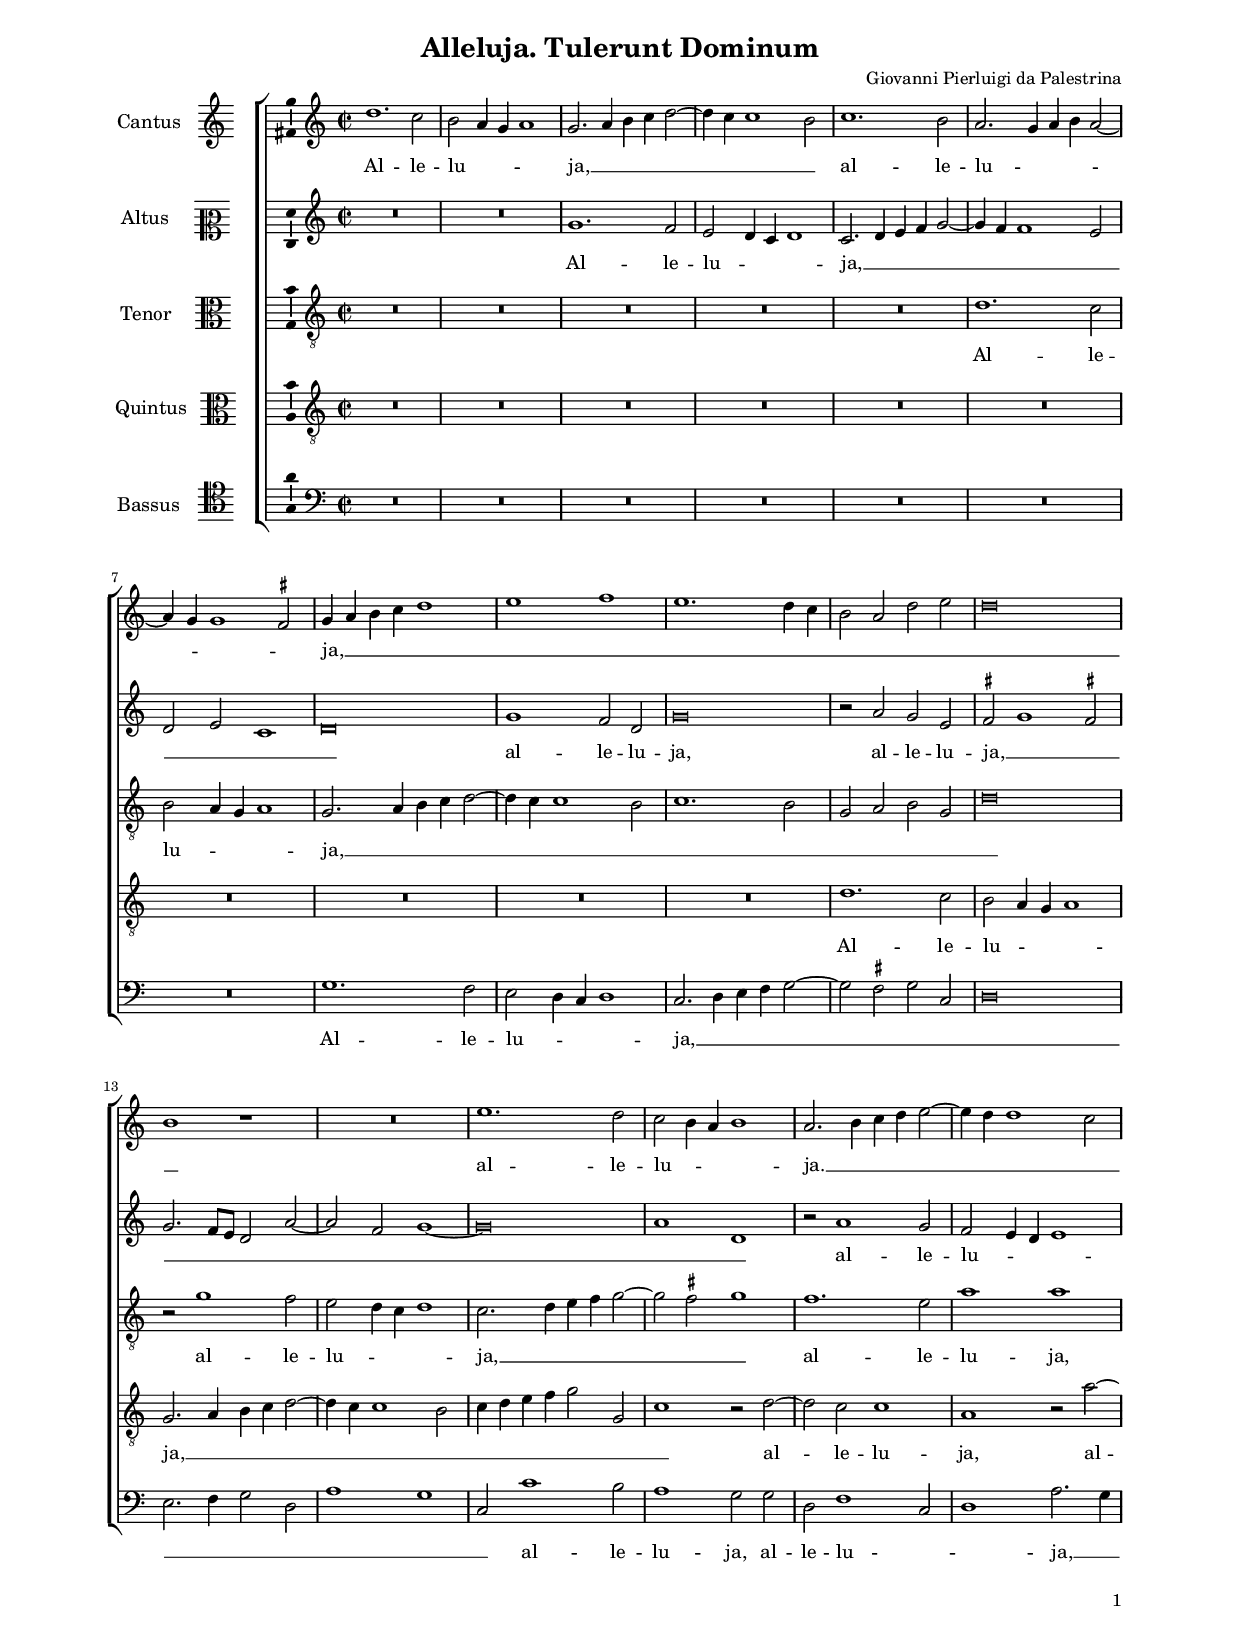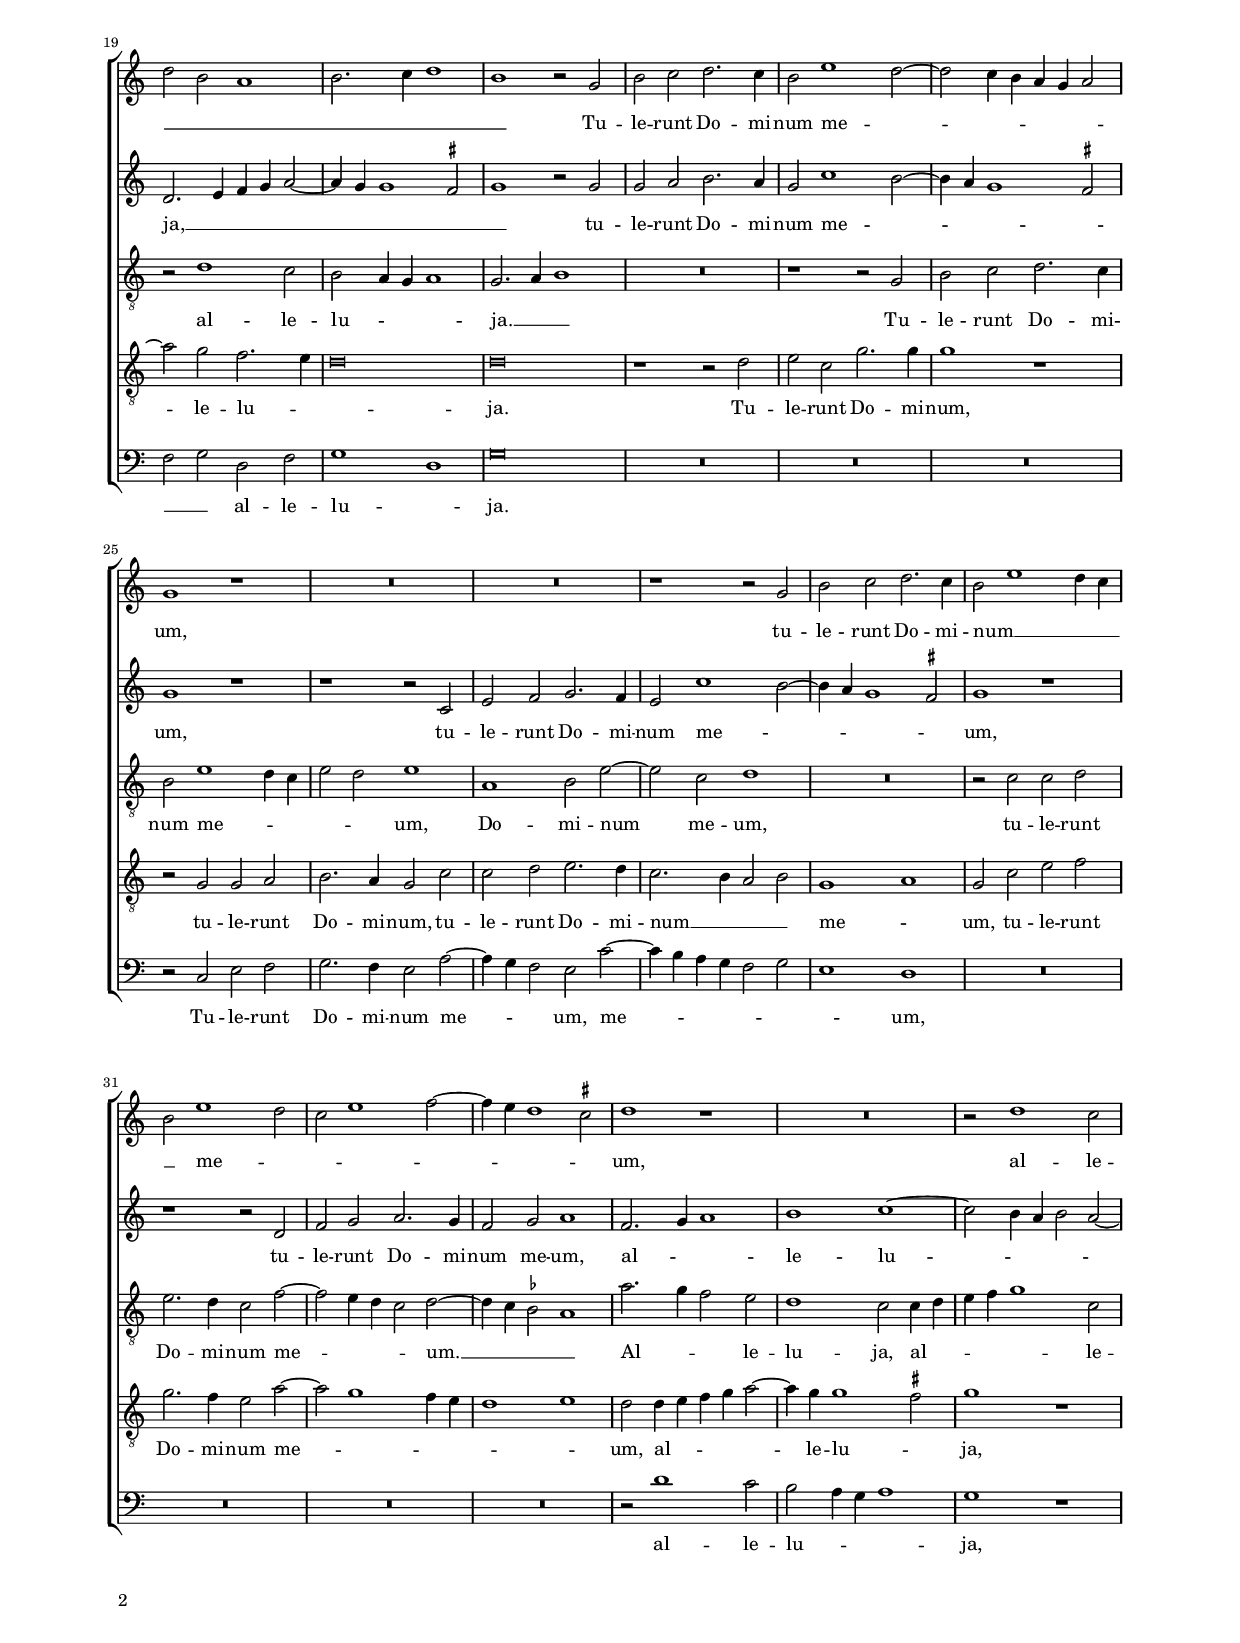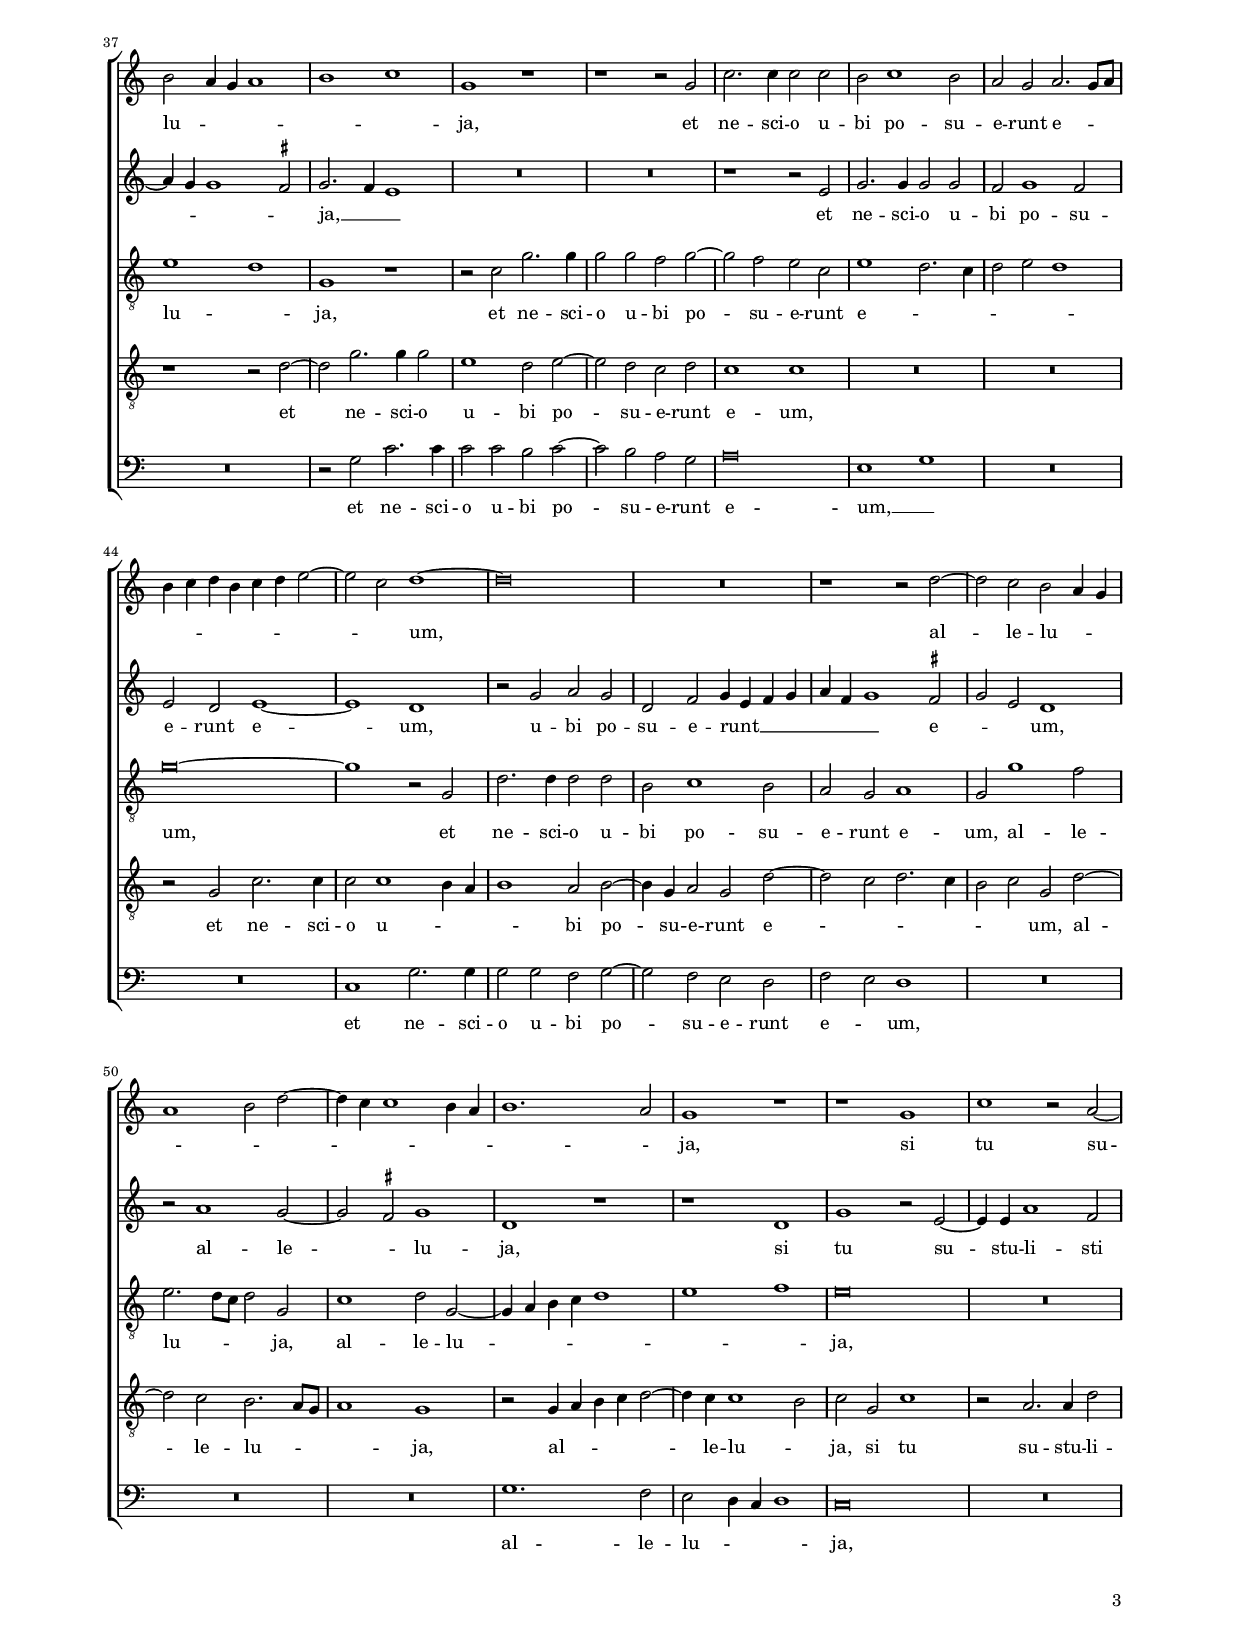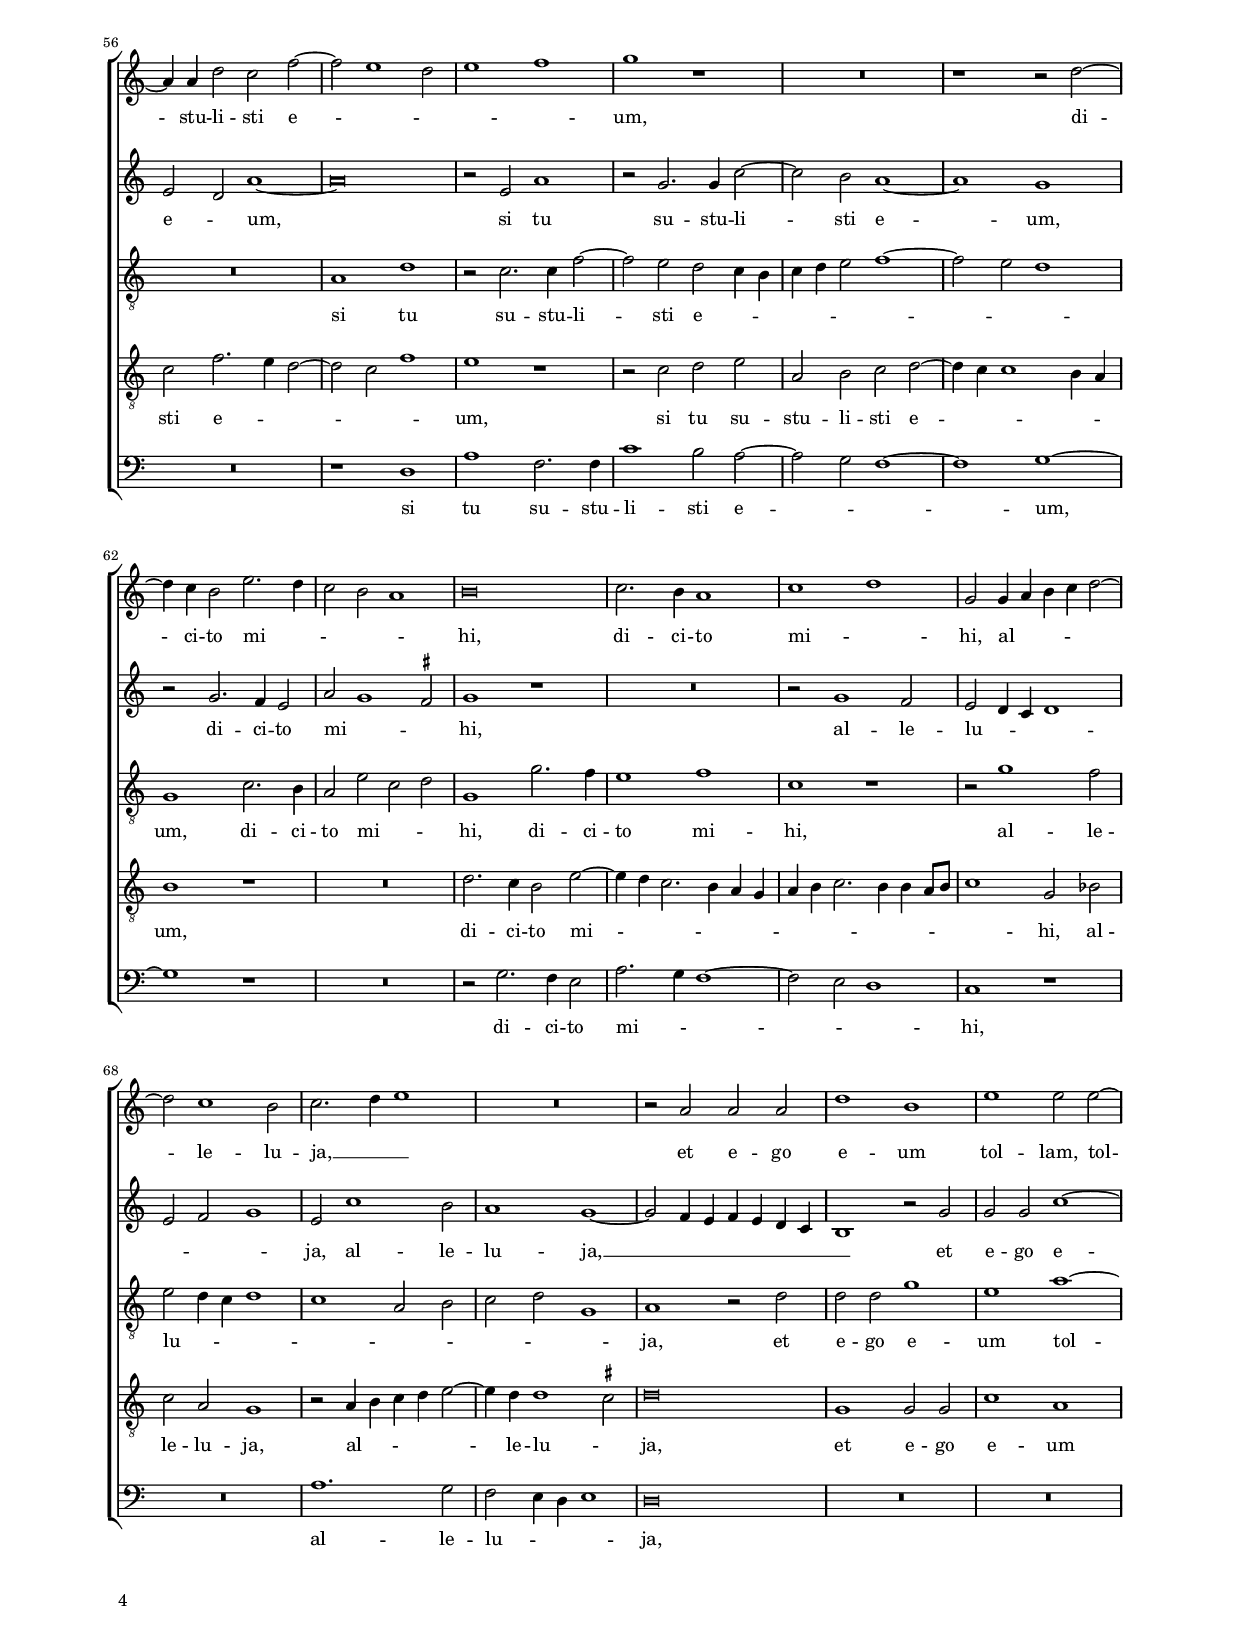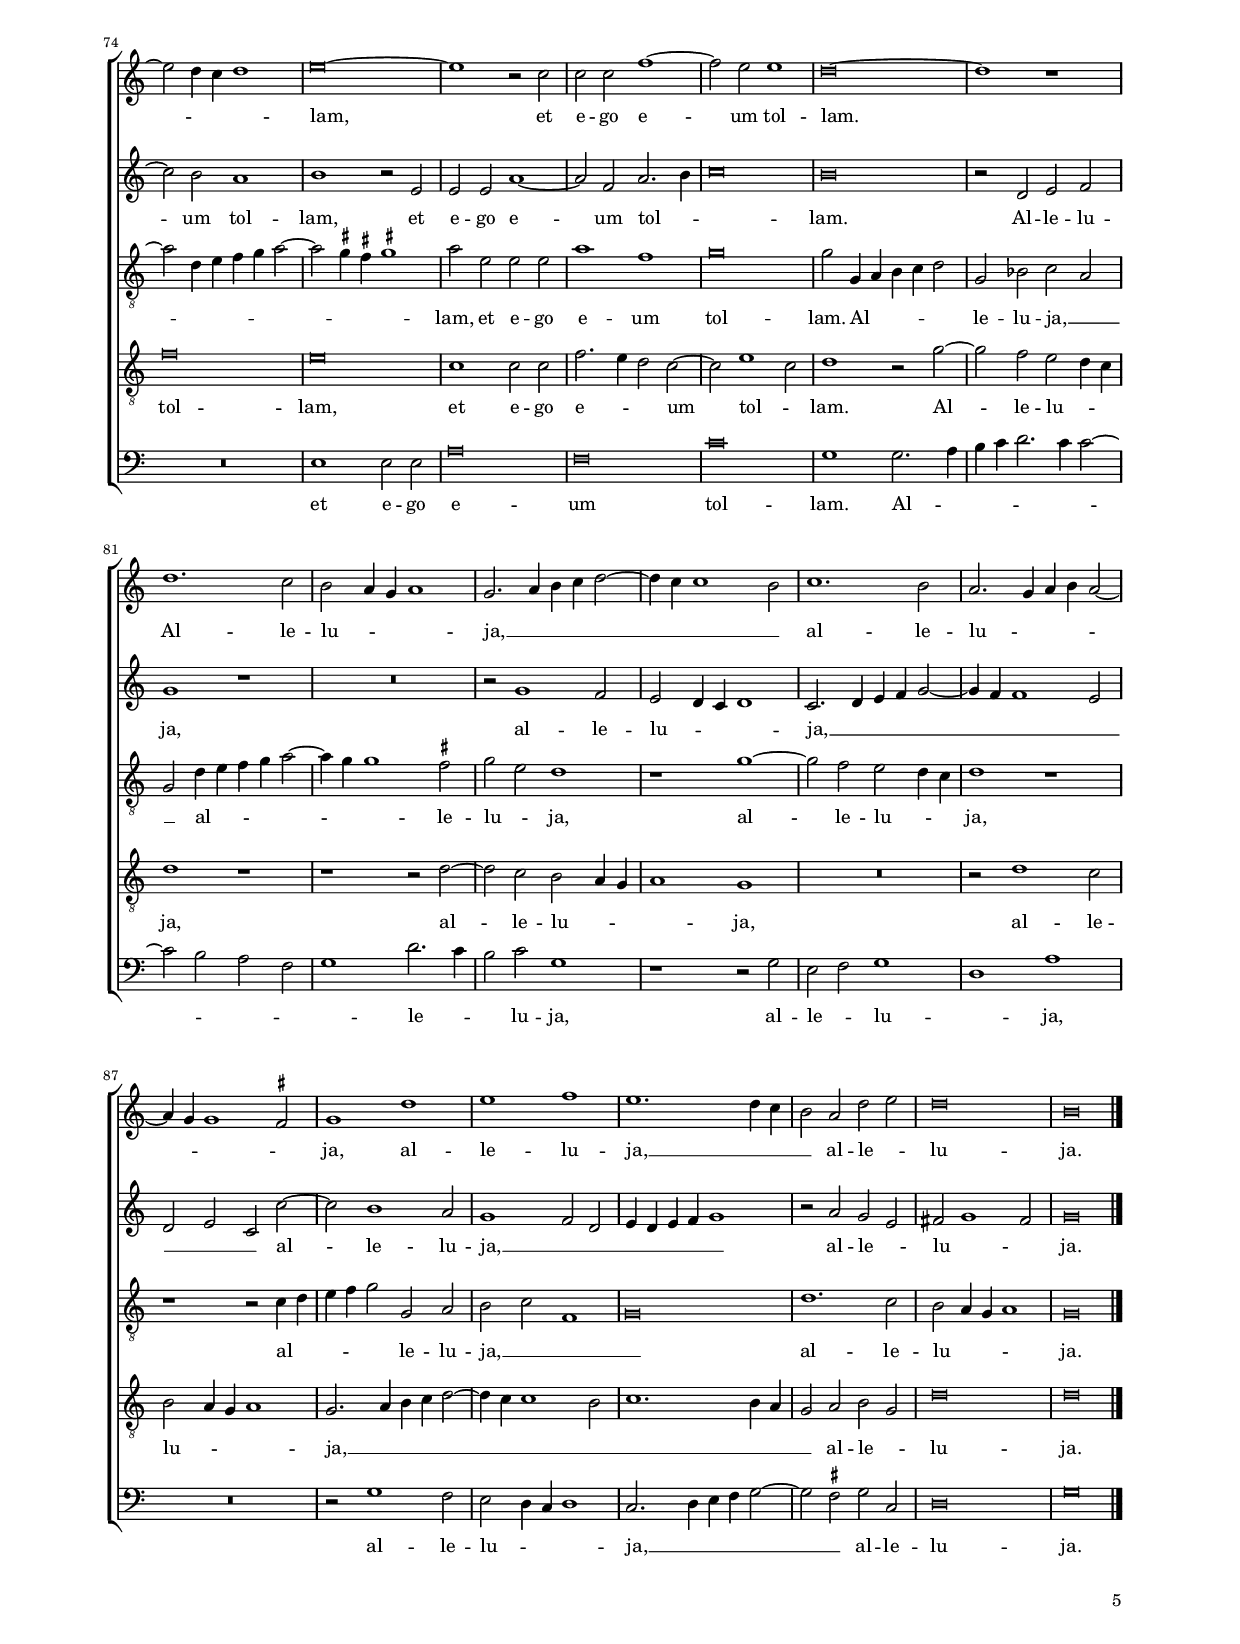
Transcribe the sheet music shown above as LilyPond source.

\header
{
  title="Alleluja. Tulerunt Dominum"
  composer="Giovanni Pierluigi da Palestrina"
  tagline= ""
}

\version "2.20.0"
\language deutsch
#(set-global-staff-size 15)
% #(set-default-paper-size "letter")
#(ly:set-option 'point-and-click #f)


\paper
	{
	top-margin = 1.8 \cm
	bottom-margin = 1.2 \cm
	left-margin = 2 \cm
	right-margin = 2 \cm
	ragged-bottom = ##f
	ragged-last-bottom = ##t
	print-page-number = ##f
	system-system-spacing = #'((basic-distance . 8) (minimum-distance . 14) (padding . 7) (strechability . 150))
    oddFooterMarkup=\markup   \fill-line { "" \fromproperty #'page:page-number-string }
    evenFooterMarkup=\markup  \fill-line { \fromproperty #'page:page-number-string "" }
    last-bottom-spacing = #'((basic-distance . 12) (minimum-distance . 7) (padding . 4))
	systems-per-page = 3
    page-count = 5
%	min-systems-per-page = 3
%	print-all-headers = ##t
%	print-first-page-number = ##t
%	first-page-number = 1
	}

	
global = {
    % \set Staff.autoBeaming = ##f
	\key c \major
	\time 2/2 \set Score.measureLength = #(ly:make-moment 2/1)
    \set Score.tempoHideNote = ##t
    \tempo 2 = 95
    \skip 1*2*93 \bar "|."
	}

	ficta = { \once \set suggestAccidentals = ##t }

	forget = #(define-music-function (music) (ly:music?) #{
		\accidentalStyle forget
		$music
		\accidentalStyle default
		#})

	m = \melisma
	me = \melismaEnd
%	\mark \markup { \override #'(style . baroque) { \note  #"breve" #1 = \note #"breve." #1 } }


incipitcantus = \markup { \score {
	{
	\set Staff.instrumentName = \markup { \fontsize #1 "Cantus" }
	\key c \major
	\clef violin
	s4 \bar ""
	}
	\layout  {
	raggedright = ##t
	indent = 1.6 \cm
	line-width = 2.2\cm
	\context { \Staff \remove Time_signature_engraver }
	\override Staff.Clef.Y-extent = #'(0 . 0)
	}} \hspace #1 }

      
incipitaltus = \markup { \score {
	{
	\set Staff.instrumentName = \markup { \fontsize #1 "Altus" }
	\key c \major
	\clef mezzosoprano
	s4 \bar ""
	}
	\layout  {
	raggedright = ##t
	indent = 1.6 \cm
	line-width = 2.2\cm
	\context { \Staff \remove Time_signature_engraver }
	\override Staff.Clef.Y-extent = #'(0 . 0)
	}} \hspace #1 }


incipittenor = \markup { \score {
	{
	\set Staff.instrumentName = \markup { \fontsize #1 "Tenor" }
	\key c \major
	\clef alto
	s4 \bar ""
	}
	\layout  {
	raggedright = ##t
	indent = 1.6 \cm
	line-width = 2.2\cm
	\context { \Staff \remove Time_signature_engraver }
	\override Staff.Clef.Y-extent = #'(0 . 0)
	}} \hspace #1 }
      
      
incipitquintus = \markup { \score {
	{
	\set Staff.instrumentName = \markup { \fontsize #1 "Quintus" }
	\key c \major
	\clef alto
	s4 \bar ""
	}
	\layout  {
	raggedright = ##t
	indent = 1.6 \cm
	line-width = 2.2\cm
	\context { \Staff \remove Time_signature_engraver }
	\override Staff.Clef.Y-extent = #'(0 . 0)
	}} \hspace #1 }
      
      
incipitbassus = \markup { \score {
	{
	\set Staff.instrumentName = \markup { \fontsize #1 "Bassus" }
	\key c \major
	\clef tenor
	s4 \bar ""
	}
	\layout  {
	raggedright = ##t
	indent = 1.6 \cm
	line-width = 2.2\cm
	\context { \Staff \remove Time_signature_engraver }
	\override Staff.Clef.Y-extent = #'(0 . 0)
	}} \hspace #1 }


cantus =  \relative c''
	{
    d1. c2
	h2 a4 g a1
	g2. a4 h c d2~
	d4 c c1 h2
%5
	c1. h2 |
	 a2. g4 a h a2~
	a4 g g1 \ficta fis2
	g4 a h c d1
	e1 f
%10
	e1. d4 c |
	h2 a d e
	d\breve
	h1 r
	R\breve 
%15
	e1. d2 |
	c2 h4 a h1
	a2. h4 c d e2~
	e4 d d1 c2
	d2 h a1
%20
	h2. c4 d1 |
	h1 r2 g
	h2 c d2. c4
	h2 e1 d2~
	d2 c4 h a g a2
%25
	g1 r |
	R\breve 
	R\breve 
	r1 r2 g
	h2 c d2. c4
%30
	h2 e1 d4 c |
	h2  e1 d2
	c2 e1 f2~
	f4 e d1 \ficta cis2
	d1 r
%35
	R\breve 
	r2 d1 c2 |
	h2 a4 g a1
	h1 c
	g1 r
%40
	r1 r2 g |
	c2. c4 c2 c
	h2 c1 h2
	a2 g a2. g8 a
	h4 c d h c d e2~
%45
	e2 c d1~ |
	d\breve
	R\breve 
	r1 r2 d~
	d2 c h a4 g
%50
	a1 h2 d~ |
	d4 c c1 h4 a
	h1. a2
	g1 r
	r1 g
%55
	c1 r2 a~ |
	a4 a d2 c f~
	f2 e1 d2
	e1 f
	g1 r
%60
	R\breve  |
	r1 r2 d~
	d4 c h2 e2. d4
	c2 h a1
	h\breve
%65
	c2. h4 a1 |
	c1 d
	g,2 g4 a h c d2~
	d2 c1 h2
	c2. d4 e1
%70
	R\breve  |
	r2 a, a a
	d1 h
	e1 e2 e~
	e2 d4 c d1
%75
	e\breve~ |
	e1 r2 c
	c2 c f1~
	f2 e e1
	d\breve~
%80
	d1 r |
	d1. c2
	h2 a4 g a1
	g2. a4 h c d2~
	d4 c c1 h2
%85
	c1. h2 |
	 a2. g4 a h a2~
	a4 g g1 \ficta fis2
	g1 d'
	e1 f
%90
	e1. d4 c
	h2 a d e
	d\breve
	h\breve
	}


altus =  \relative c'
    {
    R\breve 
	R\breve 
	g'1. f2
	e2 d4 c d1
%5
	c2. d4 e f g2~ |
	g4 f f1 e2
	d2 e c1
	d\breve
	g1 f2 d
%10
	g\breve |
	r2 a g e
	\ficta fis2 g1 \ficta fis!2
	g2. f8 e d2 a'~
	a2 f g1~
%15
	g\breve |
	a1 d,
	r2 a'1 g2
	f2 e4 d e1
	d2. e4 f g a2~
%20
	a4 g g1 \ficta fis2 |
	g1 r2 g
	g2 a h2. a4
	g2 c1 h2~
	h4 a g1 \ficta fis2
%25
	g1 r |
	r1 r2 c,
	e2 f g2. f4
	e2 c'1 h2~
	h4 a g1 \ficta fis2
%30
	g1 r |
	r1 r2 d
	f2 g a2. g4
	f2 g a1
	f2. g4 a1
%35
	h1 c~ |
	c2 h4 a h2 a~
	a4 g g1 \ficta fis2
	g2. \ficta f4 e1
	R\breve 
%40
	R\breve  |
	r1 r2 e
	g2. g4 g2 g
	f2 g1 f2
	e2 d e1~
%45
	e1 d |
	r2 g a g
	d2 f g4 e f g
	a4 f g1 \ficta fis2
	g2 e d1
%50
	r2 a'1 g2~ |
	g2 \ficta fis g1
	d1 r
	r1 d
	g1 r2 e~
%55
	e4 e a1 f2 |
	e2 d a'1~
	a\breve
	r2 e a1
	r2 g2. g4 c2~
%60
	c2 h a1~ |
	a1 g
	r2 g2. f4 e2
	a2 g1 \ficta fis2
	g1 r
%65
	R\breve  |
	r2 g1 f2
	e2 d4 c d1
	e2 f g1
	e2 c'1 h2
%70
	a1 g~ |
	g2 f4 e f e d c
	h1 r2 g'
	g2 g c1~
	c2 h a1
%75
	h1 r2 e, |
	e2 e a1~
	a2 f a2. h4
	c\breve
	h\breve
%80
	r2 d, e f |
	g1 r
	R\breve 
	r2 g1 f2
	e2 d4 c d1
%85
	c2. d4 e f g2~ |
	g4 f f1 e2
	d2 e c c'~
	c2 h1 a2
	g1 f2 d
%90
	e4 d e f g1
	r2 a g e
	fis2 g1 fis2
	g\breve
	}


tenor =  \relative c'
	{
	R\breve 
	R\breve 
	R\breve 
	R\breve 
%5
	R\breve  |
	d1. c2
	h2 a4 g a1
	g2. a4 h c d2~
	d4 c c1 h2
%10
	c1. h2 |
	g2 a h g
	d'\breve
	r2 g1 f2
	e2 d4 c d1
%15
	 c2. d4 e f g2~ |
	g2 \ficta fis g1
	f1. e2
	a1 a
	r2 d,1 c2
%20
	h2  a4 g a1 |
	g2. a4 h1
	R\breve 
	r1 r2 g
	h2 c d2. c4
%25
	h2 e1 d4 c |
	e2 d e1
	a,1 h2 e~
	e2 c d1
	R\breve 
%30
	r2 c c d |
	e2. d4 c2 f~
	f2 e4 d c2 d~
	d4 c \ficta b2 a1
	a'2. g4 f2 e
%35
	d1 c2 c4 d |
	e4 f g1 c,2
	e1 d
	g,1 r
	r2 c g'2. g4
%40
	g2 g f g~ |
	g2 f e c
	e1 d2. c4
	d2 e d1
	g\breve~
%45
	g1 r2 g, |
	d'2. d4 d2 d
	h2 c1 h2
	a2 g a1
	g2 g'1 f2
%50
	e2. d8 c d2 g, |
	c1 d2 g,~
	g4 a h c d1
	e1 f
	e\breve
%55
	R\breve  |
	R\breve 
	a,1 d
	r2 c2. c4 f2~
	f2 e d c4 h
%60
	c4 d e2 f1~ |
	f2 e d1
	g,1 c2. h4
	a2 e' c d
	g,1 g'2. f4
%65
	e1 f |
	c1 r
	r2 g'1 f2
	e2 d4 c d1
	c1 a2 h
%70
	c2 d g,1 |
	a1 r2 d
	d2 d g1
	e1 a~
	a2  d,4 e f g a2~
%75
	a2 \ficta gis4 \ficta fis \ficta gis!1 |
	a2 e e e
	a1 f
	g\breve
	g2 g,4 a h c d2
%80
	g,2 b c a |
	g2 d'4 e f g a2~
	a4 g g1 \ficta fis2
	g2 e d1
	r1 g~
%85
	g2 f e d4 c |
	d1 r
	r1 r2 c4 d
	e f g2 g, a
	h2 c f,1
%90
	g\breve
	d'1. c2
	h2 a4 g a1
	g\breve
	}


quintus  =  \relative c'
	{
	R\breve 
	R\breve 
	R\breve 
	R\breve 
%5
	R\breve 
	R\breve 
	R\breve 
	R\breve 
	R\breve 
%10
	R\breve 
	d1. c2
	h2 a4 g a1
	g2. a4 h c d2~
	d4 c c1 h2
%15
	c4 d e f g2 g,
	c1 r2 d~ |
	d2 c c1
	a1 r2 a'~
	a2 g f2. e4
%20
	d\breve
	d\breve |
	r1 r2 d
	e2 c g'2. g4
	g1 r
%25
	r2 g, g a
	h2. a4 g2 c |
	c2 d e2. d4
	c2. h4 a2 h
	g1 a
%30
	g2 c e f
	g2. f4 e2 a~ |
	a2 g1 f4 e
	d1 e
	d2 d4 e f g a2~
%35
	a4 g g1 \ficta fis2
	g1 r |
	r1 r2 d~
	d2 g2. g4 g2
	e1 d2 e~
%40
	e2 d c d
	c1 c |
	R\breve 
	R\breve 
	r2 g c2. c4
%45
	c2 c1 h4 a
	h1 a2 h~ |
	h4 g a2 g d'~
	d2 c d2. c4
	h2 c g d'~
%50
	d2 c2 h2. a8 g |
	a1 g
	r2 g4 a h c d2~
	d4 c c1 h2
	c2 g c1
%55
	r2 a2. a4 d2 |
	c2 f2. e4 d2~
	d2 c f1
	e1 r
	r2 c d e
%60
	a,2 h c d~ |
	d4 c c1 h4 a
	h1 r
	R\breve 
	d2. c4 h2 e~
%65
	e4 d c2. h4 a g |
	a4 h c2. h4 h a8 h
	c1 g2 b
	c2 a g1
	r2 a4 h c d e2~
%70
	e4 d d1 \ficta cis2 |
	d\breve
	g,1 g2 g
	c1 a
	f'\breve
%75
	e\breve |
	c1 c2 c
	f2. e4 d2 c~
	c2 e1 c2
	d1 r2 g~
%80
	g2 f e d4 c |
	d1 r
	r1 r2 d~
	d2 c h a4 g
	a1 g
%85
	R\breve  |
	r2 d'1 c2
	h2 a4 g a1
	g2. a4 h c d2~
	d4 c c1 h2
%90
	c1. h4 a |
	g2 a h g
	d'\breve
	d\breve
	}


bassus  =  \relative c
	{
	R\breve 
	R\breve 
	R\breve 
	R\breve 
%5
	R\breve 
	R\breve 
	R\breve 
	g'1. f2
	e2 d4 c d1
%10
	 c2. d4 e f g2~ |
	g2 \ficta fis g c,
	d\breve
	e2. f4 g2 d
	a'1 g
%15
	c,2 c'1 h2 |
	a1 g2 g
	d2 f1 c2
	d1 a'2. g4
	f2 g d f
%20
	g1 d |
	g\breve
	R\breve 
	R\breve 
	R\breve 
%25
	r2 c, e f |
	g2. f4 e2 a~
	a4 g f2 e c'~
	c4 h a g f2 g
	e1 d
%30
	R\breve  |
	R\breve 
	R\breve 
	R\breve 
	r2 d'1 c2
%35
	h2 a4 g a1
	g1 r
	R\breve 
	r2 g c2. c4
	c2 c h c~
%40
	c2 h a g |
	a\breve
	e1 g
	R\breve 
	R\breve 
%45
	c,1 g'2. g4 |
	g2 g f g~
	g2 f e d
	f2 e d1
	R\breve 
%50
	R\breve  |
	R\breve 
	g1. f2
	e2 d4 c d1
	c\breve
%55
	R\breve  |
	R\breve 
	r1 d
	a'1 f2. f4
	c'1 h2 a~
%60
	a2 g f1~ |
	f1 g~
	g1 r
	R\breve 
	r2 g2. f4 e2
%65
	a2. g4 f1~ |
	f2 e d1
	c1 r
	R\breve 
	a'1. g2
%70
	f2 e4 d e1 |
	d\breve
	R\breve 
	R\breve 
	R\breve 
%75
	e1 e2 e |
	a\breve
	f\breve
	c'\breve
	g1 g2. a4
%80
	h4 c d2. c4 c2~ |
	c2 h a f
	g1 d'2. c4
	h2 c g1
	r1 r2 g
%85
	e2 f g1
	d1 a'
	R\breve 
	r2 g1 f2
	e2 d4 c d1
%90
	c2. d4 e f g2~ |
	g2 \ficta fis g c,
	d\breve
	g\breve
	}


lyricscantus = \lyricmode {
	Al -- le -- lu -- _ _ _ ja, __ _ _ _ _ _ _ _ 
	al -- le -- lu -- _ _ _ _ _ _ _ ja, __ _ _ _ _ _ _ _ _ _ _ _ _ _ _ _
	al -- le -- lu -- _ _ _ ja. __ _ _ _ _ _ _ _ _ _ _ _ _ _ _
	Tu -- le -- runt Do -- mi -- num me -- _ _ _ _ _ _ um,
	tu -- le -- runt Do -- mi -- num __ _ _ _ _ me -- _ _ _ _ _ _ _ um,
	al -- le -- lu -- _ _ _ _ _ ja,
	et ne -- sci -- o u -- bi po -- su -- e -- runt e -- _ _ _ _ _ _ _ _ _ _ um,
	al -- le -- lu -- _ _ _ _ _ _ _ _ _ _ _ ja,
	si tu su -- stu -- li -- sti e -- _ _ _ _ um,
	di -- ci -- to mi -- _ _ _ _ hi,
	di -- ci -- to mi -- _ hi,
	al -- _ _ _ _ le -- lu -- ja, __ _ _
	et e -- go e -- um tol -- lam,
	tol -- _ _ _ lam,
	et e -- go e -- um tol -- lam.
	Al -- le -- lu -- _ _ _ ja, __ _ _ _ _ _ _ _ 
	al -- le -- lu -- _ _ _ _ _ _ _ ja,
	al -- le -- lu -- ja, __ _ _ _
    al -- le -- _ lu -- ja.
	}


lyricsaltus = \lyricmode {
	Al -- le -- lu -- _ _ _ ja, __ _ _ _ _ _ _ _ _ _ _ _
	al -- le -- lu -- ja,
	al -- le -- lu -- ja, __ _ _ _ _ _ _ _ _ _ _ _
	al -- le -- lu -- _ _ _ ja, __ _ _ _ _ _ _ _ _
	tu -- le -- runt Do -- mi -- num me -- _ _ _ _ um,
	tu -- le -- runt Do -- mi -- num me -- _ _ _ _ um,
	tu -- le -- runt Do -- mi -- num me -- um,
	al -- _ _ le -- lu -- _ _ _ _ _ _ _ ja, __ _ _
	et ne -- sci -- o u -- bi po -- su -- e -- runt e -- um,
	u -- bi po -- su -- e -- runt __ _ _ _ _ _ _ e -- _ _ um,
	al -- le -- _ lu -- ja,
	si tu su -- stu -- li -- sti e -- _ um,
	si tu su -- stu -- li -- sti e -- um,
	di -- ci -- to mi -- _ _ hi,
	al -- le -- lu -- _ _ _ _ _ _ ja,
	al -- le -- lu -- ja, __ _ _ _ _ _ _ _
	et e -- go e -- um tol -- lam,
	et e -- go e -- um tol -- _ _ lam.
	Al -- le -- lu -- ja,
	al -- le -- lu -- _ _ _ ja, __ _ _ _ _ _ _ _ _ _ _
	al -- le -- lu -- ja, __ _ _ _ _ _ _ _
	al -- le -- _ lu -- _ _ ja.
	}


lyricstenor = \lyricmode {
	Al -- le -- lu -- _ _ _ ja, __ _ _ _ _ _ _ _ _ _ _ _ _ _ _
	al -- le -- lu -- _ _ _ ja, __ _ _ _ _ _ _ 
	al -- le -- lu -- ja,
	al -- le -- lu -- _ _ _ ja. __ _ _
	Tu -- le -- runt Do -- mi -- num me -- _ _ _ _ um,
	Do -- mi -- num me -- um,
	tu -- le -- runt Do -- mi -- num me -- _ _ _ um. __ _ _ _
	Al -- _ _ le -- lu -- ja,
	al -- _ _ _ _ le -- lu -- _ ja,
	et ne -- sci -- o u -- bi po -- su -- e -- runt e -- _ _ _ _ _ um,
	et ne -- sci -- o u -- bi po -- su -- e -- runt e -- um,
	al -- le -- lu -- _ _ _ ja,
	al -- le -- lu -- _ _ _ _ _ _ ja,
	si tu su -- stu -- li -- sti e -- _ _ _ _ _ _ _ _ um,
	di -- ci -- to mi -- _ _ hi,
	di -- ci -- to mi -- hi,
	al -- le -- lu -- _ _ _ _ _ _ _ _ _ ja,
	et e -- go e -- um tol -- _ _ _ _ _ _ _ _ lam,
	et e -- go e -- um tol -- lam.
	Al -- _ _ _ _ le -- lu -- ja, __ _ _
	al -- _ _ _ _ _ _ le -- lu -- _ ja,
	al -- le -- lu -- _ _ ja,
	al -- _ _ _ _ le -- lu -- ja, __ _ _ _
	al -- le -- lu -- _ _ _ ja.
	}


lyricsquintus = \lyricmode {
	Al -- le -- lu -- _ _ _ ja, __ _ _ _ _ _ _ _ _ _ _ _ _ _ _
	al -- le -- lu -- ja,
	al -- le -- lu -- _ _ ja.
	Tu -- le -- runt Do -- mi -- num,
	tu -- le -- runt Do -- mi -- num,
	tu -- le -- runt Do -- mi -- num __ _ _ _ me -- _ um,
	tu -- le -- runt Do -- mi -- num me -- _ _ _ _ _ um,
	al -- _ _ _ _ le -- lu -- _ ja,
	et ne -- sci -- o u -- bi po -- su -- e -- runt e -- um,
	et ne -- sci -- o u -- _ _ _ bi po -- su -- e -- runt e -- _ _ _ _ _ um,
	al -- le -- lu -- _ _ _ ja,
	al -- _ _ _ _ le -- lu -- _ ja,
	si tu su -- stu -- li -- sti e -- _ _ _ _ um,
	si tu su -- stu -- li -- sti e -- _ _ _ _ um,
	di -- ci -- to mi -- _ _ _ _ _ _ _ _ _ _ _ _ _ hi,
	al -- le -- lu -- ja,
	al -- _ _ _ _ le -- lu -- _ ja,
	et e -- go e -- um tol -- lam,
	et e -- go e -- _ _ um tol -- _ lam.
	Al -- le -- lu -- _ _ ja,
	al -- le -- lu -- _ _ _ ja,
	al -- le -- lu -- _ _ _ ja, __ _ _ _ _ _ _ _ _ _ _ _ 
	al -- le -- _ lu -- ja.
	}


lyricsbassus = \lyricmode {
	Al -- le -- lu -- _ _ _ ja, __ _ _ _ _ _ _ _ _ _ _ _ _ _ _ _
	al -- le -- lu -- ja,
	al -- le -- lu -- _ _ ja, __ _ _ _ 
	al -- le -- lu -- _ ja.
	Tu -- le -- runt Do -- mi -- num me -- _ _ um,
	me -- _ _ _ _ _ _ um,
	al -- le -- lu -- _ _ _ ja,
	et ne -- sci -- o u -- bi po -- su -- e -- runt e -- um, __ _
	et ne -- sci -- o u -- bi po -- su -- e -- runt e -- _ um,
	al -- le -- lu -- _ _ _ ja,
	si tu su -- stu -- li -- sti e -- _ _ um,
	di -- ci -- to mi -- _ _ _ _ hi,
	al -- le -- lu -- _ _ _ ja,
	et e -- go e -- um tol -- lam.
	Al -- _ _ _ _ _ _ _ _ _ _ le -- _ _ lu -- ja,
	al -- le -- _ lu -- _ ja,
	al -- le -- lu -- _ _ _ ja, __ _ _ _ _ _ 
	al -- le -- lu -- ja.
	}


\score
{  
    % \transpose {
	\new ChoirStaff \with { \override StaffGrouper.staff-staff-spacing.basic-distance = #12 }
	<<

	\new Staff << \global
	\new Voice="v1" {
		\set Staff.instrumentName=\incipitcantus
%		\set Staff.instrumentName= "S"
		\set Staff.midiInstrument = "reed organ"
		\clef violin
		\cantus }
	\new Lyrics \lyricsto "v1" {\lyricscantus }
	>>


	\new Staff << \global
	\new Voice="v2" {
		\set Staff.instrumentName=\incipitaltus
%		\set Staff.instrumentName= "A"
		\set Staff.midiInstrument = "reed organ"
        \clef violin % "G_8"
		\altus}
	\new Lyrics \lyricsto "v2" {\lyricsaltus }
	>>


	\new Staff << \global
	\new Voice="v3" {
		\set Staff.instrumentName=\incipittenor
%		\set Staff.instrumentName= "T"
		\set Staff.midiInstrument = "reed organ"
        \clef "G_8"
		\tenor }
	\new Lyrics \lyricsto "v3" {\lyricstenor }
	>>


	\new Staff << \global
	\new Voice="v5" {
		\set Staff.instrumentName=\incipitquintus
%		\set Staff.instrumentName= "Q"
		\set Staff.midiInstrument = "reed organ"
        \clef "G_8"
		\quintus}
	\new Lyrics \lyricsto "v5" {\lyricsquintus }
	>>


	\new Staff << \global
	\new Voice="v4" {
		\set Staff.instrumentName=\incipitbassus
%		\set Staff.instrumentName= "B"
		\set Staff.midiInstrument = "reed organ"
        \clef bass 
		\bassus }
	\new Lyrics \lyricsto "v4" {\lyricsbassus}
	>>

	>>
	% } % transpose

	\layout
	{
	indent = 2.5\cm
	\context { \Lyrics \override VerticalAxisGroup.nonstaff-relatedstaff-spacing.padding = #1.4 }
%	\context { \Lyrics \override LyricText.font-size = #1 }
	\context { \Staff \override TimeSignature.break-visibility = #end-of-line-invisible }
	\context { \Staff \consists "Ambitus_engraver" }
%   \context { \Staff \consists "Custos_engraver" }
%   \context { \Staff \override Custos.style = #'mensural }
%	\context { \Voice \override Slur.transparent = ##t }
	\context { \Score \override BarNumber.padding = #2 }
	\context { \Voice \override NoteHead.style = #'baroque }
	}

\midi
	{
    	
	}

}


% EOF
